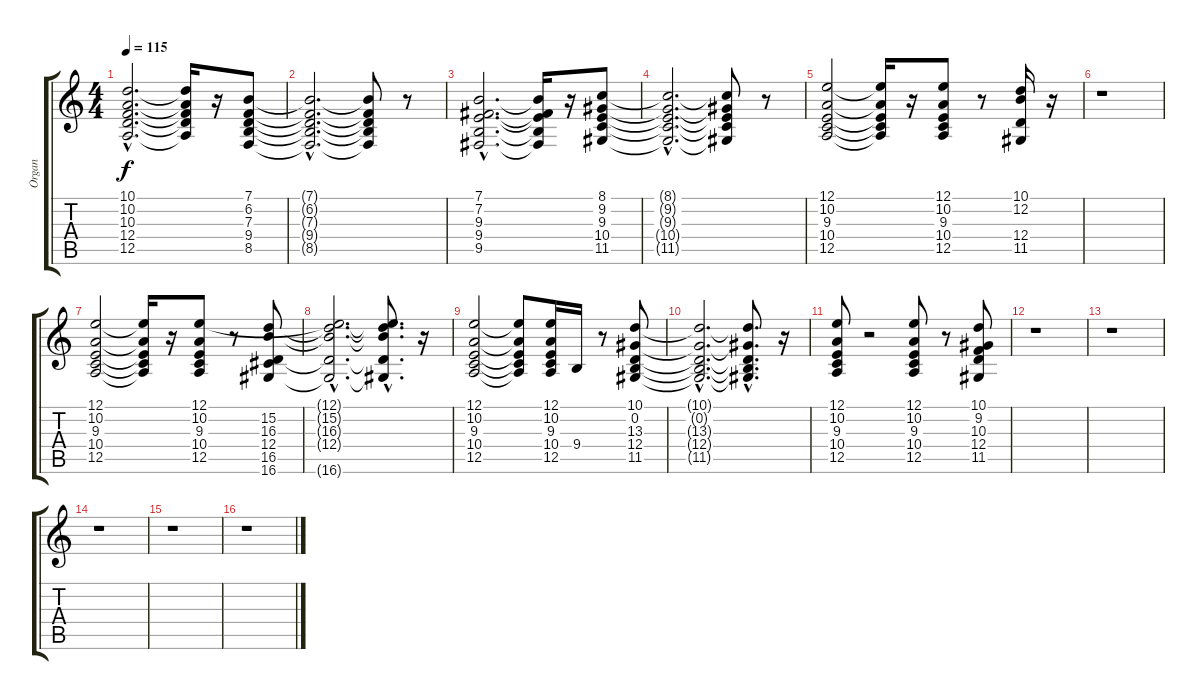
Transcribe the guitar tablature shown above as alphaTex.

\track ("Organ" "Organ") {instrument rockorgan}
\staff {score tabs}
\tuning (E4 B3 G3 D3 A2 E2) {hide}
\ts (4 4)
\tempo 115
\clef g2
\ks c
(10.1{hac} 10.2{hac} 10.3{hac} 12.4{hac} 12.5{hac}).2{d dy f} (10.1{t} 10.2{t} 10.3{t} 12.4{t} 12.5{t}).16 r.16 (7.1 6.2 7.3 9.4 8.5).8 |
(7.1{hac t} 6.2{hac t} 7.3{hac t} 9.4{hac t} 8.5{hac t}).2{d} (7.1{t} 6.2{t} 7.3{t} 9.4{t} 8.5{t}).8 r.8 |
(7.1{hac} 7.2{hac} 9.3{hac} 9.4{hac} 9.5{hac}).2{d} (7.1{t} 7.2{t} 9.3{t} 9.4{t} 9.5{t}).16 r.16 (8.1 9.2 9.3 10.4 11.5).8 |
(8.1{hac t} 9.2{hac t} 9.3{hac t} 10.4{hac t} 11.5{hac t}).2{d} (8.1{t} 9.2{t} 9.3{t} 10.4{t} 11.5{t}).8 r.8 |
(12.1 10.2 9.3 10.4 12.5).2 (12.1{t} 10.2{t} 9.3{t} 10.4{t} 12.5{t}).16 r.16 (12.1 10.2 9.3 10.4 12.5).8 r.8 (10.1 12.2 12.4 11.5).16 r.16 |
r.1 |
(12.1 10.2 9.3 10.4 12.5).2 (12.1{t} 10.2{t} 9.3{t} 10.4{t} 12.5{t}).16 r.16 (12.1 10.2 9.3 10.4 12.5).8 r.8 (15.2 16.3 12.4 16.5 16.6).8 |
(12.1{hac t} 15.2{hac t} 16.3{hac t} 12.4{hac t} 16.6{hac t}).2{d} (12.1{hac t} 15.2{hac t} 16.3{hac t} 12.4{hac t} 16.6{hac t}).8{d} r.16 |
(12.1 10.2 9.3 10.4 12.5).2 (12.1{t} 10.2{t} 9.3{t} 10.4{t} 12.5{t}).8 (12.1 10.2 9.3 10.4 12.5).16 9.4.16 r.8 (10.1 0.2 13.3 12.4 11.5).8 |
(10.1{hac t} 0.2{hac t} 13.3{hac t} 12.4{hac t} 11.5{hac t}).2{d} (10.1{hac t} 0.2{hac t} 13.3{hac t} 12.4{hac t} 11.5{hac t}).8{d} r.16 |
(12.1 10.2 9.3 10.4 12.5).8 r.2 (12.1 10.2 9.3 10.4 12.5).8 r.8 (10.1 9.2 10.3 12.4 11.5).8 |
r.1 |
r.1 |
r.1 |
r.1 |
r.1
